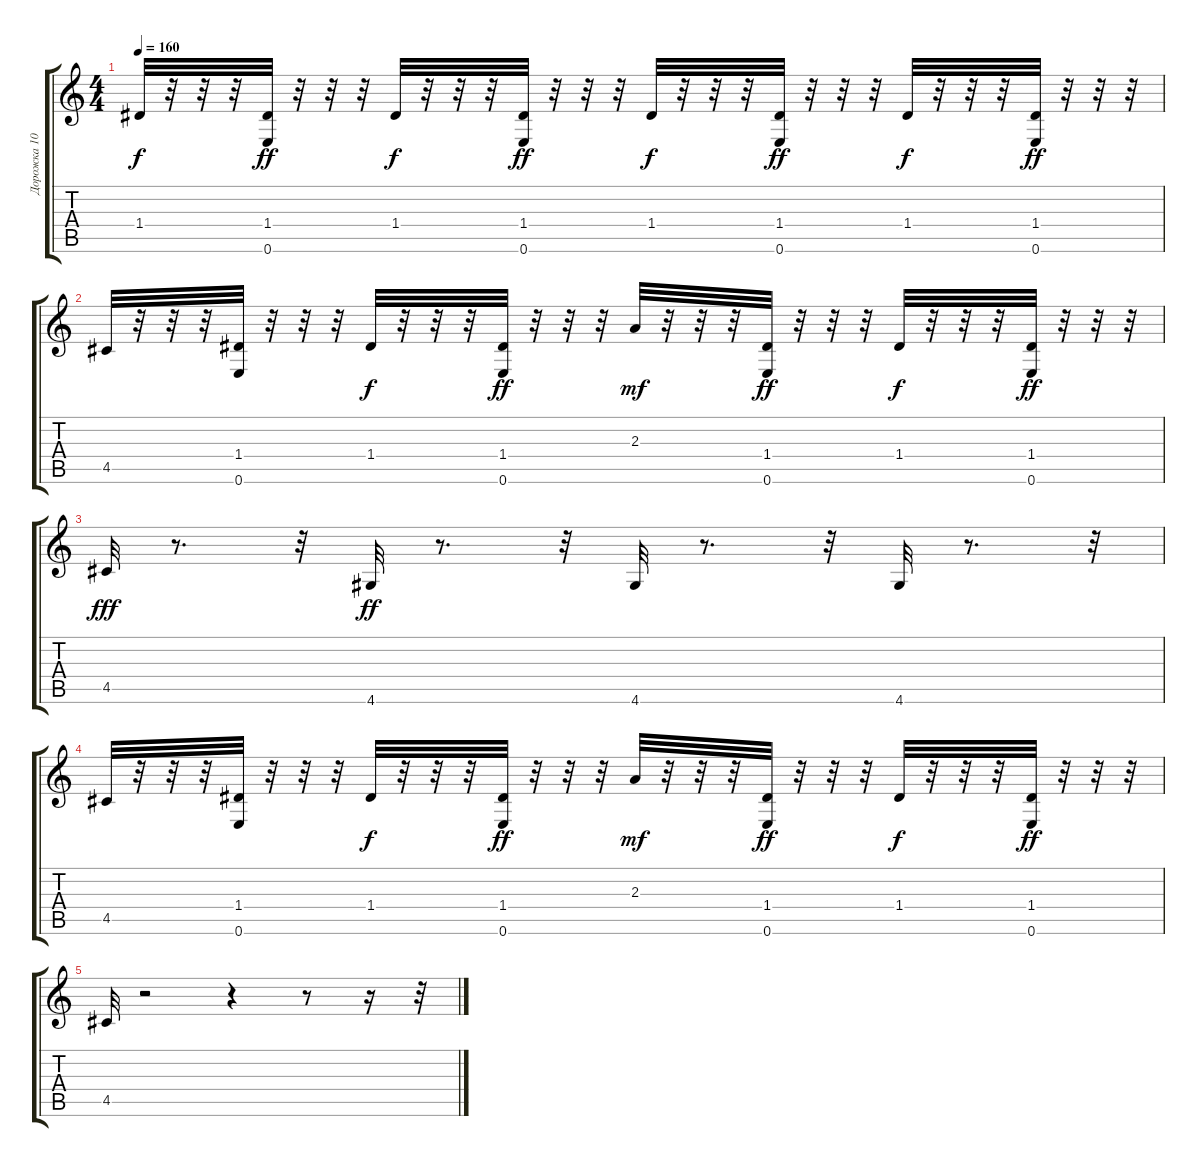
\track ("Дорожка 10" "Дорожка 10") {instrument acousticguitarnylon}
\staff {score tabs}
\tuning (E4 B3 G3 D3 A2 E2) {hide}
\ts (4 4)
\tempo 160
\clef g2
\ks c
1.4.32{dy f} r.32 r.32 r.32 (1.4 0.6).32{dy ff} r.32 r.32 r.32 1.4.32{dy f} r.32 r.32 r.32 (1.4 0.6).32{dy ff} r.32 r.32 r.32 1.4.32{dy f} r.32 r.32 r.32 (1.4 0.6).32{dy ff} r.32 r.32 r.32 1.4.32{dy f} r.32 r.32 r.32 (1.4 0.6).32{dy ff} r.32 r.32 r.32 |
4.5.32 r.32 r.32 r.32 (1.4 0.6).32 r.32 r.32 r.32 1.4.32{dy f} r.32 r.32 r.32 (1.4 0.6).32{dy ff} r.32 r.32 r.32 2.3.32{dy mf} r.32 r.32 r.32 (1.4 0.6).32{dy ff} r.32 r.32 r.32 1.4.32{dy f} r.32 r.32 r.32 (1.4 0.6).32{dy ff} r.32 r.32 r.32 |
4.5.32{dy fff} r.8{d} r.32 4.6.32{dy ff} r.8{d} r.32 4.6.32 r.8{d} r.32 4.6.32 r.8{d} r.32 |
4.5.32 r.32 r.32 r.32 (1.4 0.6).32 r.32 r.32 r.32 1.4.32{dy f} r.32 r.32 r.32 (1.4 0.6).32{dy ff} r.32 r.32 r.32 2.3.32{dy mf} r.32 r.32 r.32 (1.4 0.6).32{dy ff} r.32 r.32 r.32 1.4.32{dy f} r.32 r.32 r.32 (1.4 0.6).32{dy ff} r.32 r.32 r.32 |
4.5.32 r.2 r.4 r.8 r.16 r.32
